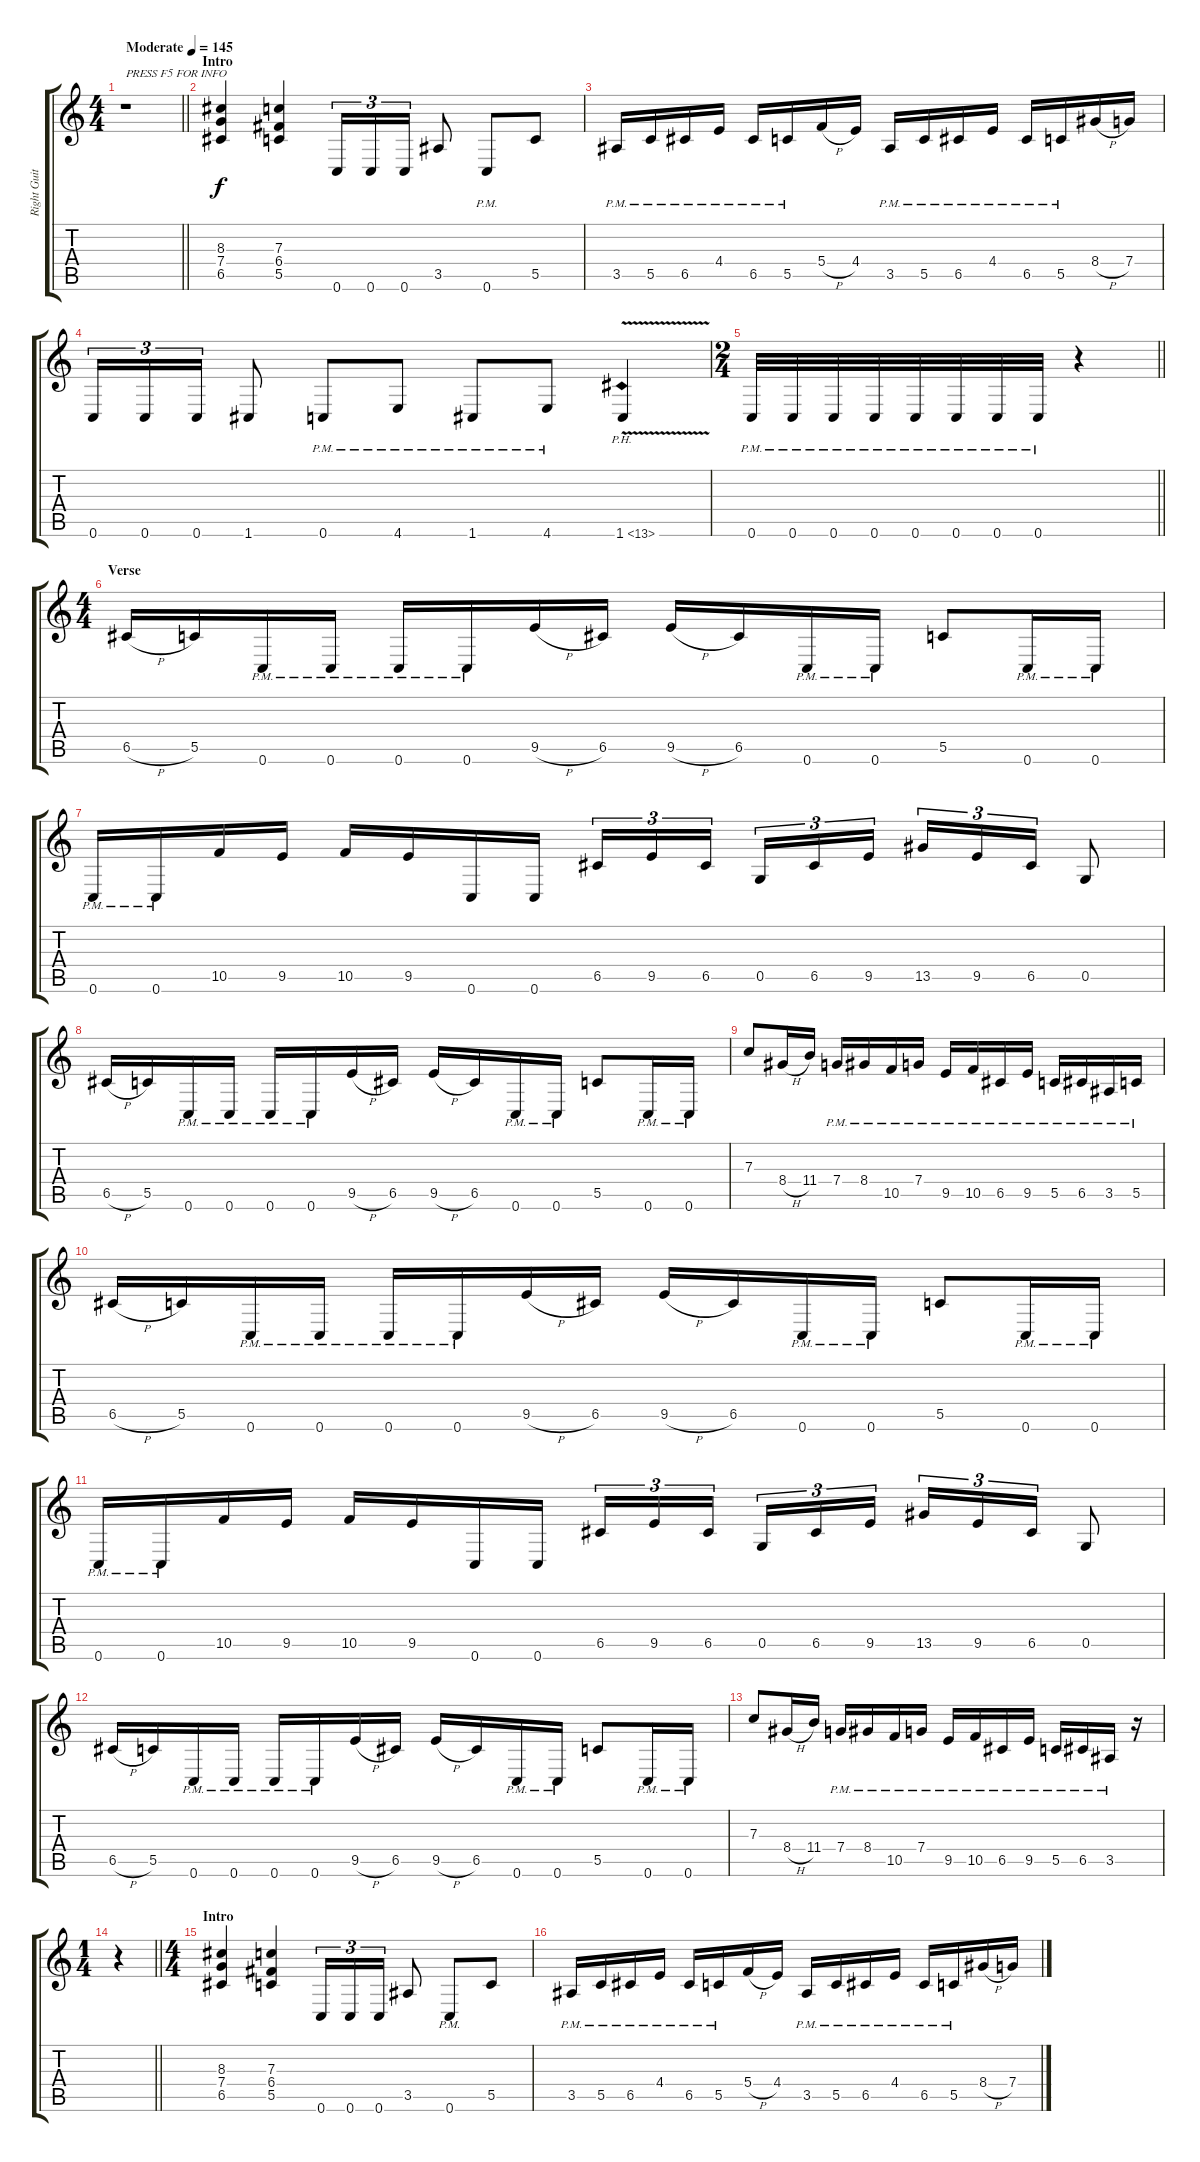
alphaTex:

\track ("Right Guitar" "Right Guit") {instrument distortionguitar}
\staff {score tabs}
\tuning (D4 A3 F3 C3 G2 C2) {hide}
\ts (4 4)
\tempo (145 "Moderate")
\clef g2
\barLineRight lightlight
\ks c
r.1{txt "PRESS F5 FOR INFO" dy f instrument distortionguitar} |
\section ("" "Intro")
(8.3 7.4 6.5).4 (7.3 6.4 5.5).4 0.6.16{tu (3 2)} 0.6.16{tu (3 2)} 0.6.16{tu (3 2)} 3.5.8 0.6{pm}.8 5.5.8 |
3.5{pm}.16 5.5{pm}.16 6.5{pm}.16 4.4{pm}.16 6.5{pm}.16 5.5{pm}.16 5.4{h}.16 4.4.16 3.5{pm}.16 5.5{pm}.16 6.5{pm}.16 4.4{pm}.16 6.5{pm}.16 5.5{pm}.16 8.4{h}.16 7.4.16 |
0.6.16{tu (3 2)} 0.6.16{tu (3 2)} 0.6.16{tu (3 2)} 1.6.8 0.6{pm}.8 4.6{pm}.8 1.6{pm}.8 4.6{pm}.8 1.6{ph 12 v}.4{instrument guitarharmonics} |
\ts (2 4)
\barLineRight lightlight
0.6{pm}.32{instrument distortionguitar} 0.6{pm}.32 0.6{pm}.32 0.6{pm}.32 0.6{pm}.32 0.6{pm}.32 0.6{pm}.32 0.6{pm}.32 r.4 |
\ts (4 4)
\section ("" "Verse")
6.5{h}.16 5.5.16 0.6{pm}.16 0.6{pm}.16 0.6{pm}.16 0.6{pm}.16 9.5{h}.16 6.5.16 9.5{h}.16 6.5.16 0.6{pm}.16 0.6{pm}.16 5.5.8 0.6{pm}.16 0.6{pm}.16 |
0.6{pm}.16 0.6{pm}.16 10.5.16 9.5.16 10.5.16 9.5.16 0.6.16 0.6.16 6.5.16{tu (3 2)} 9.5.16{tu (3 2)} 6.5.16{tu (3 2) beam splitsecondary} 0.5.16{tu (3 2)} 6.5.16{tu (3 2)} 9.5.16{tu (3 2)} 13.5.16{tu (3 2)} 9.5.16{tu (3 2)} 6.5.16{tu (3 2)} 0.5.8 |
6.5{h}.16 5.5.16 0.6{pm}.16 0.6{pm}.16 0.6{pm}.16 0.6{pm}.16 9.5{h}.16 6.5.16 9.5{h}.16 6.5.16 0.6{pm}.16 0.6{pm}.16 5.5.8 0.6{pm}.16 0.6{pm}.16 |
7.3.8 8.4{h}.16 11.4.16 7.4{pm}.16 8.4{pm}.16 10.5{pm}.16 7.4{pm}.16 9.5{pm}.16 10.5{pm}.16 6.5{pm}.16 9.5{pm}.16 5.5{pm}.16 6.5{pm}.16 3.5{pm}.16 5.5{pm}.16 |
6.5{h}.16 5.5.16 0.6{pm}.16 0.6{pm}.16 0.6{pm}.16 0.6{pm}.16 9.5{h}.16 6.5.16 9.5{h}.16 6.5.16 0.6{pm}.16 0.6{pm}.16 5.5.8 0.6{pm}.16 0.6{pm}.16 |
0.6{pm}.16 0.6{pm}.16 10.5.16 9.5.16 10.5.16 9.5.16 0.6.16 0.6.16 6.5.16{tu (3 2)} 9.5.16{tu (3 2)} 6.5.16{tu (3 2) beam splitsecondary} 0.5.16{tu (3 2)} 6.5.16{tu (3 2)} 9.5.16{tu (3 2)} 13.5.16{tu (3 2)} 9.5.16{tu (3 2)} 6.5.16{tu (3 2)} 0.5.8 |
6.5{h}.16 5.5.16 0.6{pm}.16 0.6{pm}.16 0.6{pm}.16 0.6{pm}.16 9.5{h}.16 6.5.16 9.5{h}.16 6.5.16 0.6{pm}.16 0.6{pm}.16 5.5.8 0.6{pm}.16 0.6{pm}.16 |
7.3.8 8.4{h}.16 11.4.16 7.4{pm}.16 8.4{pm}.16 10.5{pm}.16 7.4{pm}.16 9.5{pm}.16 10.5{pm}.16 6.5{pm}.16 9.5{pm}.16 5.5{pm}.16 6.5{pm}.16 3.5{pm}.16 r.16 |
\ts (1 4)
\barLineRight lightlight
r.4 |
\ts (4 4)
\section ("" "Intro")
(8.3 7.4 6.5).4 (7.3 6.4 5.5).4 0.6.16{tu (3 2)} 0.6.16{tu (3 2)} 0.6.16{tu (3 2)} 3.5.8 0.6{pm}.8 5.5.8 |
3.5{pm}.16 5.5{pm}.16 6.5{pm}.16 4.4{pm}.16 6.5{pm}.16 5.5{pm}.16 5.4{h}.16 4.4.16 3.5{pm}.16 5.5{pm}.16 6.5{pm}.16 4.4{pm}.16 6.5{pm}.16 5.5{pm}.16 8.4{h}.16 7.4.16
